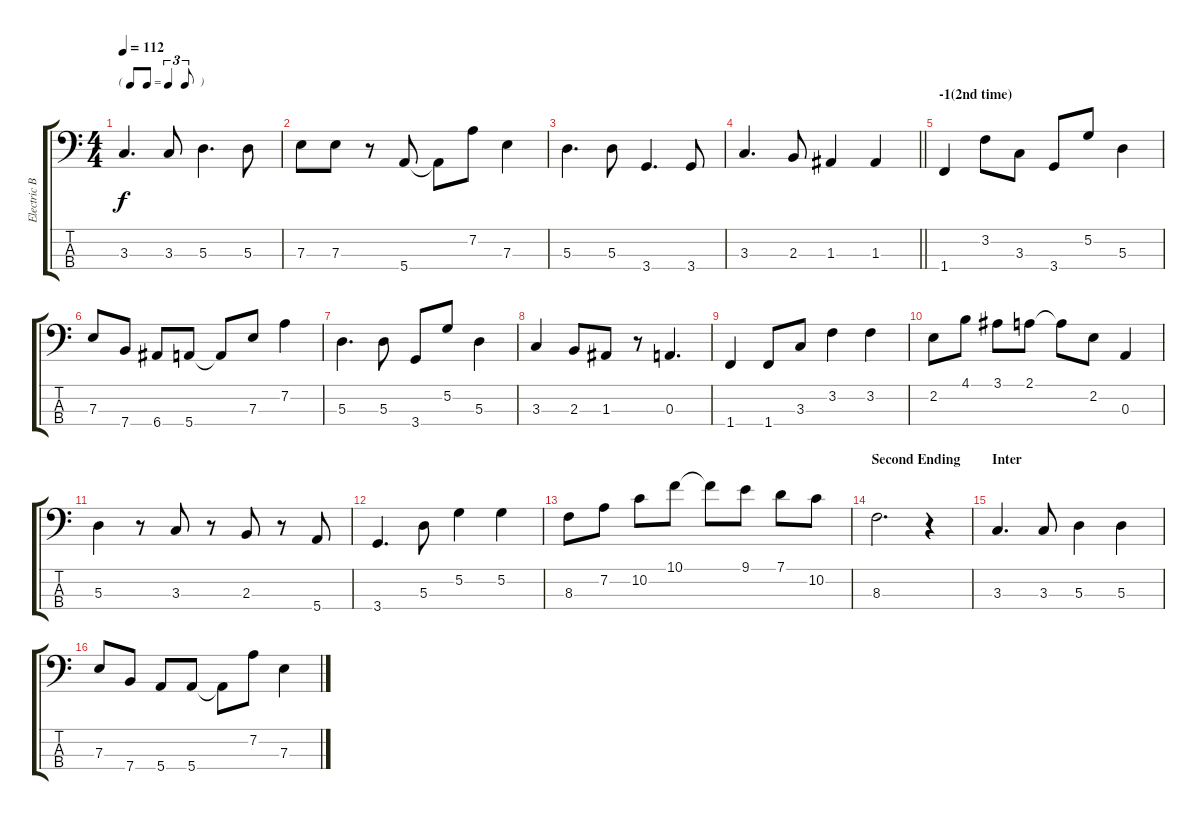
\track ("Electric Bass" "Electric B") {instrument electricbassfinger}
\staff {score tabs}
\tuning (G2 D2 A1 E1) {hide}
\ts (4 4)
\tf triplet8th
\tempo 112
\clef f4
\ks c
3.3.4{d dy f} 3.3.8 5.3.4{d} 5.3.8 |
7.3.8 7.3.8 r.8 5.4.8 5.4{t}.8 7.2.8 7.3.4 |
5.3.4{d} 5.3.8 3.4.4{d} 3.4.8 |
\barLineRight lightlight
3.3.4{d} 2.3.8 1.3.4 1.3.4 |
\section ("" "-1(2nd time)")
1.4.4 3.2.8 3.3.8 3.4.8 5.2.8 5.3.4 |
7.3.8 7.4.8 6.4.8 5.4.8 5.4{t}.8 7.3.8 7.2.4 |
5.3.4{d} 5.3.8 3.4.8 5.2.8 5.3.4 |
3.3.4 2.3.8 1.3.8 r.8 0.3.4{d} |
1.4.4 1.4.8 3.3.8 3.2.4 3.2.4 |
2.2.8 4.1.8 3.1.8 2.1.8 2.1{t}.8 2.2.8 0.3.4 |
5.3.4 r.8 3.3.8 r.8 2.3.8 r.8 5.4.8 |
3.4.4{d} 5.3.8 5.2.4 5.2.4 |
8.3.8 7.2.8 10.2.8 10.1.8 10.1{t}.8 9.1.8 7.1.8 10.2.8 |
\section ("" "Second Ending")
8.3.2{d} r.4 |
\section ("" "Inter")
3.3.4{d} 3.3.8 5.3.4 5.3.4 |
7.3.8 7.4.8 5.4.8 5.4.8 5.4{t}.8 7.2.8 7.3.4
